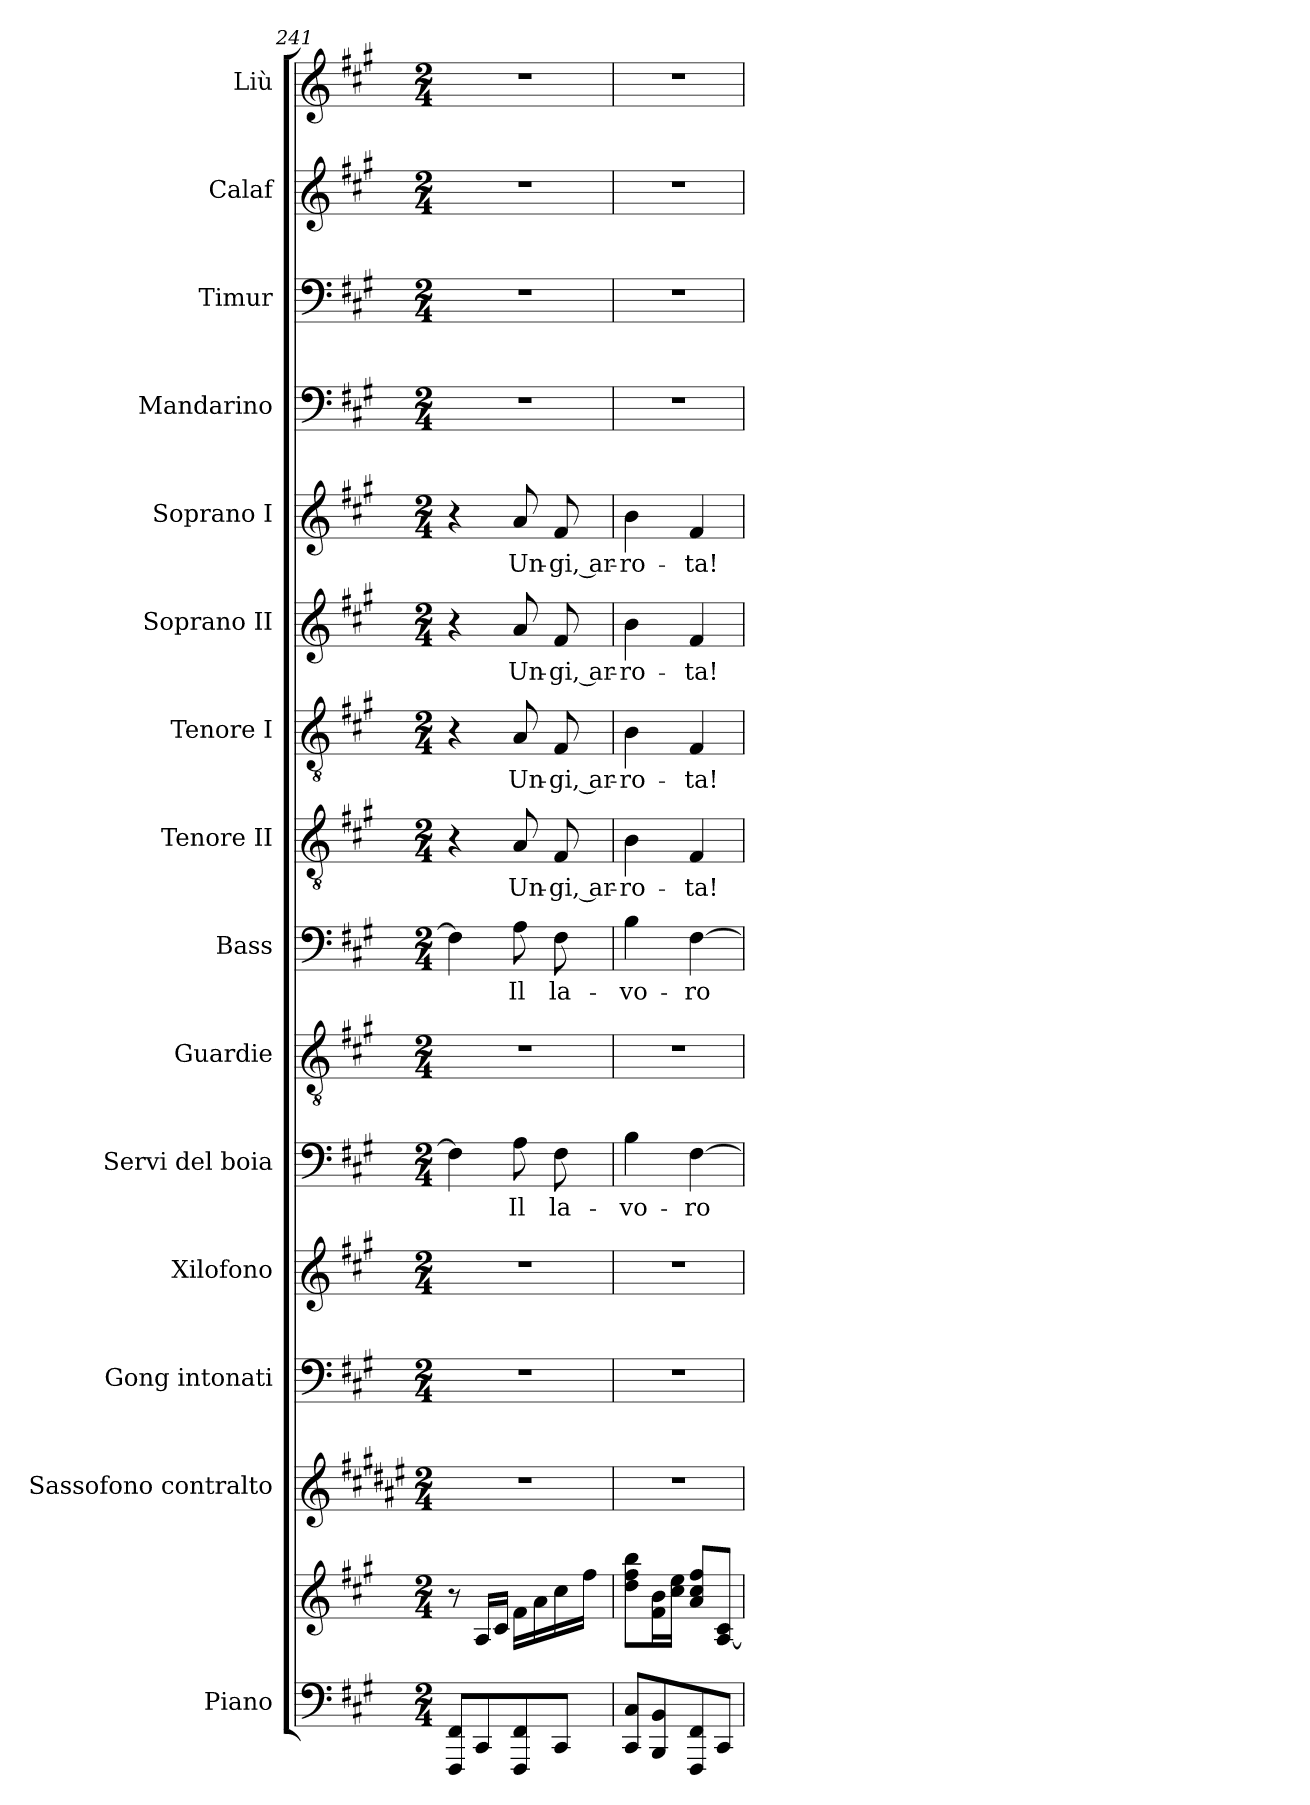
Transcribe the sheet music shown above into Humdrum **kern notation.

**kern	**kern	**kern	**kern	**kern	**kern	**text	**kern	**kern	**text	**kern	**text	**kern	**text	**kern	**text	**kern	**text	**kern	**kern	**kern	**kern
*part15	*part15	*part14	*part13	*part12	*part11	*part11	*part10	*part9	*part9	*part8	*part8	*part7	*part7	*part6	*part6	*part5	*part5	*part4	*part3	*part2	*part1
*staff16	*staff15	*staff14	*staff13	*staff12	*staff11	*staff11	*staff10	*staff9	*staff9	*staff8	*staff8	*staff7	*staff7	*staff6	*staff6	*staff5	*staff5	*staff4	*staff3	*staff2	*staff1
*I"Piano	*	*I"Sassofono contralto	*I"Gong intonati	*I"Xilofono	*I"Servi del boia	*	*I"Guardie	*I"Bass	*	*I"Tenore II	*	*I"Tenore I	*	*I"Soprano II	*	*I"Soprano I	*	*I"Mandarino	*I"Timur	*I"Calaf	*I"Liù
*I'Pno.	*	*	*I'Gong int.	*I'Xil.	*I'Ser.B.	*	*I'G.	*I'B.	*	*I'T. II	*	*I'T. I	*	*I'S. II	*	*I'S. I	*	*I'M.	*I'T.	*I'C.	*I'L.
*clefF4	*clefG2	*clefG2	*clefF4	*clefG2	*clefF4	*	*clefGv2	*clefF4	*	*clefGv2	*	*clefGv2	*	*clefG2	*	*clefG2	*	*clefF4	*clefF4	*clefG2	*clefG2
*	*	*ITrd5c9	*	*ITrd-7c-12	*	*	*	*	*	*	*	*	*	*	*	*	*	*	*	*	*
*k[f#c#g#]	*k[f#c#g#]	*k[f#c#g#]	*k[f#c#g#]	*k[f#c#g#]	*k[f#c#g#]	*	*k[f#c#g#]	*k[f#c#g#]	*	*k[f#c#g#]	*	*k[f#c#g#]	*	*k[f#c#g#]	*	*k[f#c#g#]	*	*k[f#c#g#]	*k[f#c#g#]	*k[f#c#g#]	*k[f#c#g#]
*M2/4	*M2/4	*M2/4	*M2/4	*M2/4	*M2/4	*	*M2/4	*M2/4	*	*M2/4	*	*M2/4	*	*M2/4	*	*M2/4	*	*M2/4	*M2/4	*M2/4	*M2/4
=241	=241	=241	=241	=241	=241	=241	=241	=241	=241	=241	=241	=241	=241	=241	=241	=241	=241	=241	=241	=241	=241
8FFF#/ 8FF#/L	8r	2r	2r	2r	4F#\]	.	2r	4F#\]	.	4r	.	4r	.	4r	.	4r	.	2r	2r	2r	2r
8CC#/	16A/LL	.	.	.	.	.	.	.	.	.	.	.	.	.	.	.	.	.	.	.	.
.	16c#/JJ	.	.	.	.	.	.	.	.	.	.	.	.	.	.	.	.	.	.	.	.
!	!	!	!	!	!	!LO:LY:b	!	!	!LO:LY:b	!	!LO:LY:b	!	!LO:LY:b	!	!LO:LY:b	!	!LO:LY:b	!	!	!	!
8FFF#/ 8FF#/	16f#\LL	.	.	.	8A\	Il	.	8A\	Il	8A/	Un-	8A/	Un-	8a/	Un-	8a/	Un-	.	.	.	.
.	16a\	.	.	.	.	.	.	.	.	.	.	.	.	.	.	.	.	.	.	.	.
!	!	!	!	!	!	!LO:LY:b	!	!	!LO:LY:b	!	!LO:LY:b	!	!LO:LY:b	!	!LO:LY:b	!	!LO:LY:b	!	!	!	!
8CC#/J	16cc#\	.	.	.	8F#\	la-	.	8F#\	la-	8F#/	-gi, ar-	8F#/	-gi, ar-	8f#/	-gi, ar-	8f#/	-gi, ar-	.	.	.	.
.	16ff#\JJ	.	.	.	.	.	.	.	.	.	.	.	.	.	.	.	.	.	.	.	.
!!LO:PB:g=z
=242	=242	=242	=242	=242	=242	=242	=242	=242	=242	=242	=242	=242	=242	=242	=242	=242	=242	=242	=242	=242	=242
!	!	!	!	!	!	!LO:LY:b	!	!	!LO:LY:b	!	!LO:LY:b	!	!LO:LY:b	!	!LO:LY:b	!	!LO:LY:b	!	!	!	!
8CC#/ 8C#/L	8dd\ 8ff#\ 8bb\L	2r	2r	2r	4B\	-vo-	2r	4B\	-vo-	4B\	-ro-	4B\	-ro-	4b\	-ro-	4b\	-ro-	2r	2r	2r	2r
8BBB/ 8BB/	16f#\ 16b\L	.	.	.	.	.	.	.	.	.	.	.	.	.	.	.	.	.	.	.	.
.	16cc#\ 16ee\JJ	.	.	.	.	.	.	.	.	.	.	.	.	.	.	.	.	.	.	.	.
!	!	!	!	!	!	!LO:LY:b	!	!	!LO:LY:b	!	!LO:LY:b	!	!LO:LY:b	!	!LO:LY:b	!	!LO:LY:b	!	!	!	!
8FFF#/ 8FF#/	8a/ 8cc#/ 8ff#/L	.	.	.	[4F#\	-ro	.	[4F#\	-ro	4F#/	-ta!	4F#/	-ta!	4f#/	-ta!	4f#/	-ta!	.	.	.	.
8CC#/J	[8A/ 8c#/J	.	.	.	.	.	.	.	.	.	.	.	.	.	.	.	.	.	.	.	.
=	=	=	=	=	=	=	=	=	=	=	=	=	=	=	=	=	=	=	=	=	=
*-	*-	*-	*-	*-	*-	*-	*-	*-	*-	*-	*-	*-	*-	*-	*-	*-	*-	*-	*-	*-	*-
